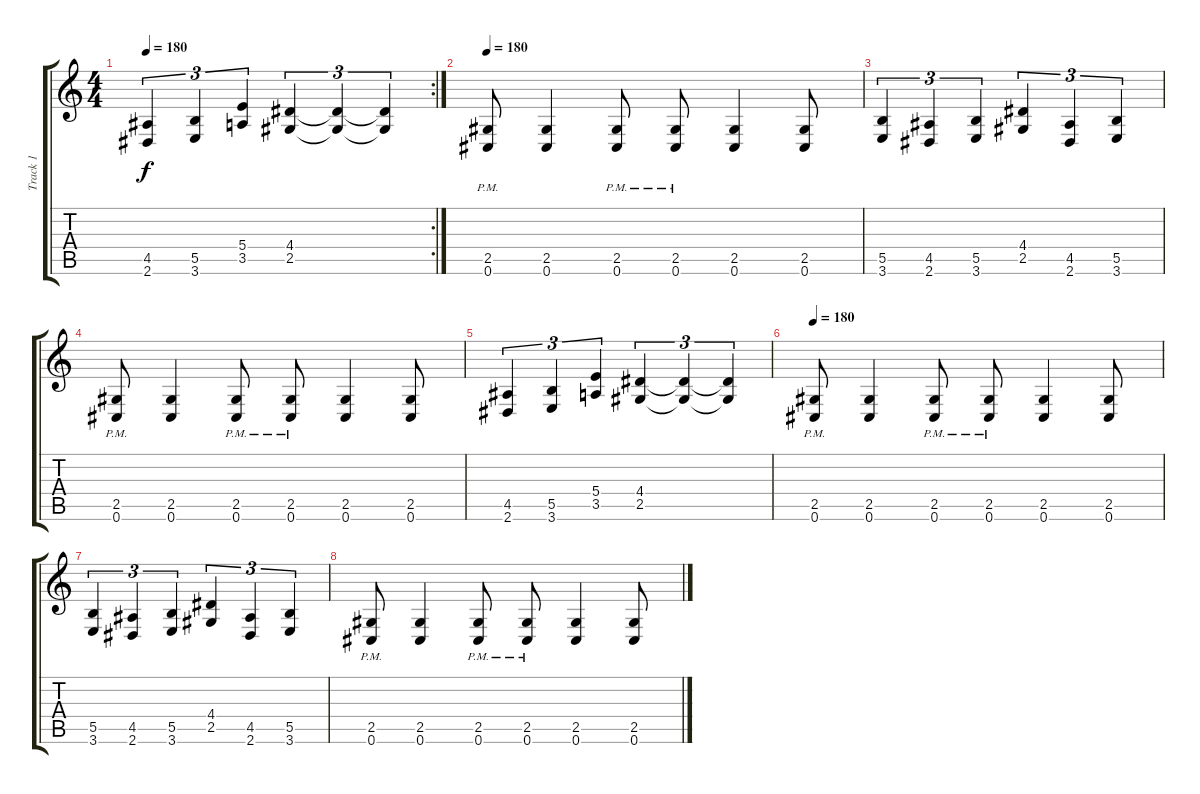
\track ("Track 1" "Track 1") {instrument distortionguitar}
\staff {score tabs}
\tuning (Db4 Ab3 E3 B2 Gb2 Db2) {hide}
\rc 2
\ts (4 4)
\tempo 180
\clef g2
\ks c
(4.5 2.6).4{tu (3 2) dy f} (5.5 3.6).4{tu (3 2)} (5.4 3.5).4{tu (3 2)} (4.4 2.5).4{tu (3 2)} (4.4{t} 2.5{t}).4{tu (3 2)} (4.4{t} 2.5{t}).4{tu (3 2)} |
\tempo 180
(2.5{pm} 0.6{pm}).8 (2.5 0.6).4 (2.5{pm} 0.6{pm}).8 (2.5{pm} 0.6{pm}).8 (2.5 0.6).4 (2.5 0.6).8 |
(5.5 3.6).4{tu (3 2)} (4.5 2.6).4{tu (3 2)} (5.5 3.6).4{tu (3 2)} (4.4 2.5).4{tu (3 2)} (4.5 2.6).4{tu (3 2)} (5.5 3.6).4{tu (3 2)} |
(2.5{pm} 0.6{pm}).8 (2.5 0.6).4 (2.5{pm} 0.6{pm}).8 (2.5{pm} 0.6{pm}).8 (2.5 0.6).4 (2.5 0.6).8 |
(4.5 2.6).4{tu (3 2)} (5.5 3.6).4{tu (3 2)} (5.4 3.5).4{tu (3 2)} (4.4 2.5).4{tu (3 2)} (4.4{t} 2.5{t}).4{tu (3 2)} (4.4{t} 2.5{t}).4{tu (3 2)} |
\tempo 180
(2.5{pm} 0.6{pm}).8 (2.5 0.6).4 (2.5{pm} 0.6{pm}).8 (2.5{pm} 0.6{pm}).8 (2.5 0.6).4 (2.5 0.6).8 |
(5.5 3.6).4{tu (3 2)} (4.5 2.6).4{tu (3 2)} (5.5 3.6).4{tu (3 2)} (4.4 2.5).4{tu (3 2)} (4.5 2.6).4{tu (3 2)} (5.5 3.6).4{tu (3 2)} |
(2.5{pm} 0.6{pm}).8 (2.5 0.6).4 (2.5{pm} 0.6{pm}).8 (2.5{pm} 0.6{pm}).8 (2.5 0.6).4 (2.5 0.6).8
